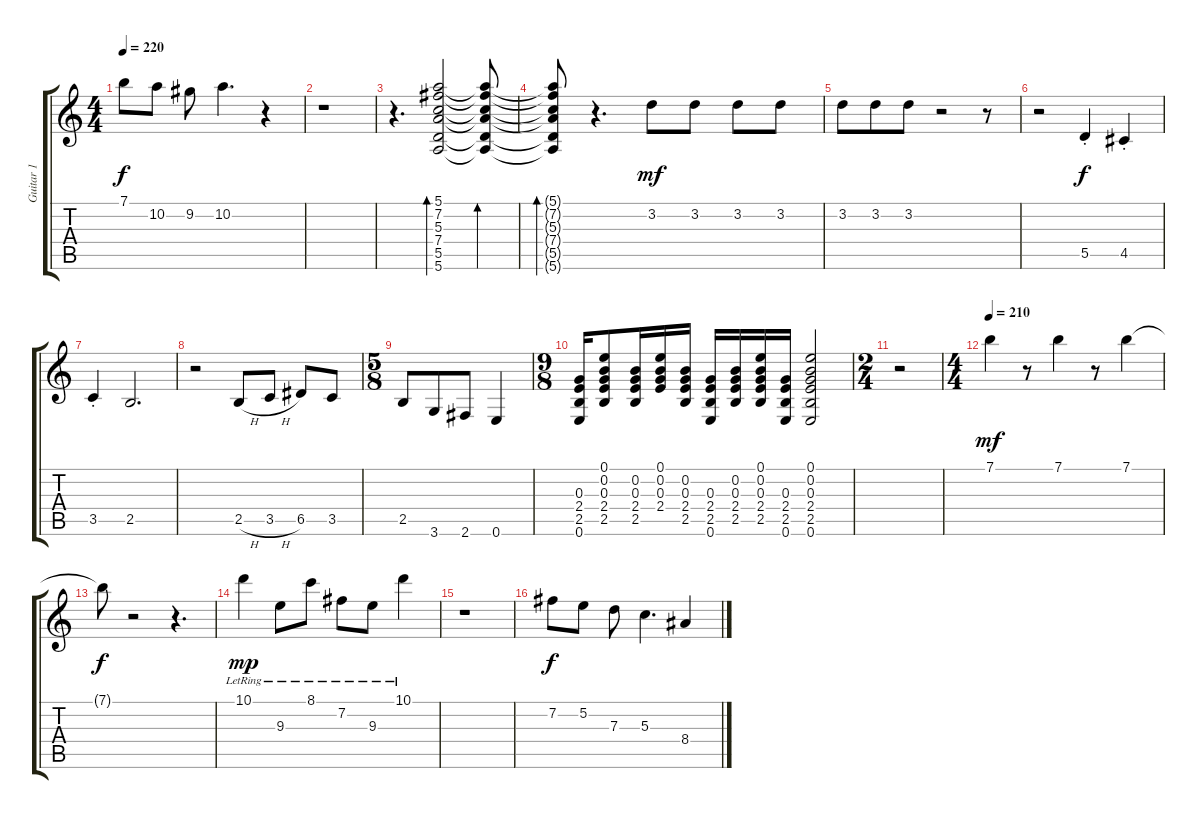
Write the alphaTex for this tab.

\track ("Guitar 1" "Guitar 1") {instrument acousticguitarnylon}
\staff {score tabs}
\tuning (E4 B3 G3 D3 A2 E2) {hide}
\ts (4 4)
\tempo 220
\clef g2
\ks c
7.1.8{dy f} 10.2.8 9.2.8 10.2.4{d} r.4 |
r.1 |
r.4{d} (5.1 7.2 5.3 7.4 5.5 5.6).2{bd 60} (5.1{t} 7.2{t} 5.3{t} 7.4{t} 5.5{t} 5.6{t}).8{bd 60} |
(5.1{t} 7.2{t} 5.3{t} 7.4{t} 5.5{t} 5.6{t}).8{bd 60} r.4{d beam split} 3.2.8{dy mf} 3.2.8 3.2.8 3.2.8 |
3.2.8 3.2.8{beam merge} 3.2.8 r.2 r.8 |
r.2 5.5{st}.4{dy f} 4.5{st}.4 |
3.5{st}.4 2.5.2{d} |
r.2 2.5{h}.8 3.5{h}.8 6.5.8 3.5.8 |
\ts (5 8)
2.5.8 3.6.8 2.6.8 0.6.4 |
\ts (9 8)
(0.3 2.4 2.5 0.6).16 (0.1 0.2 0.3 2.4 2.5).8 (0.2 0.3 2.4 2.5).16 (0.1 0.2 0.3 2.4).16 (0.2 0.3 2.4 2.5).16 (0.3 2.4 2.5 0.6).16 (0.2 0.3 2.4 2.5).16 (0.1 0.2 0.3 2.4 2.5).16 (0.3 2.4 2.5 0.6).16 (0.1 0.2 0.3 2.4 2.5 0.6).2 |
\ts (2 4)
r.2 |
\ts (4 4)
\tempo 210
7.1.4{dy mf} r.8 7.1.4 r.8 7.1.4 |
7.1{t}.8{dy f} r.2 r.4{d} |
10.1{lr}.4{dy mp} 9.3{lr}.8 8.1{lr}.8 7.2{lr}.8 9.3{lr}.8 10.1{lr}.4 |
r.1 |
7.2.8{dy f} 5.2.8 7.3.8 5.3.4{d} 8.4.4
